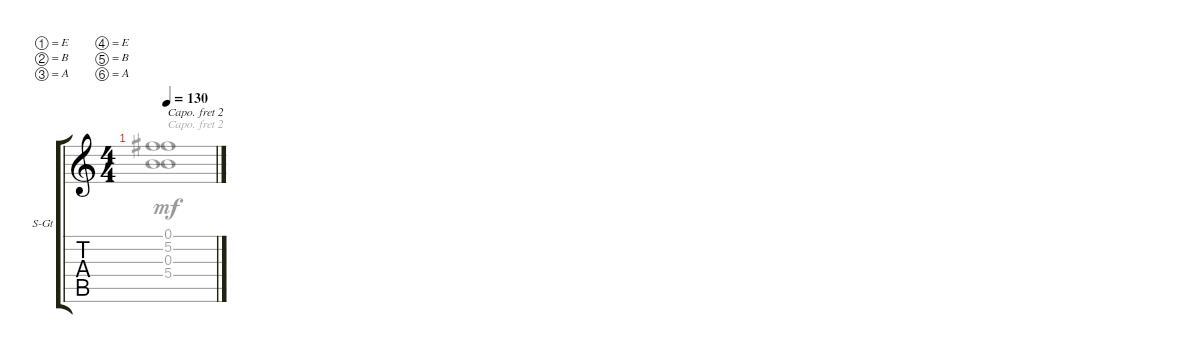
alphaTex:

\defaultSystemsLayout 4
\bracketExtendMode groupsimilarinstruments
\firstSystemTrackNameOrientation horizontal
\otherSystemsTrackNameOrientation horizontal
\track ("Steel Guitar" "S-Gt") {instrument acousticguitarsteel}
\staff {score tabs}
\capo 2
\tuning (E4 B3 A3 E3 B2 A1)
\voice
\ts (4 4)
\tempo 130
\clef g2
\ks c
\voice
\clef g2
\ks c
(0.1 5.2 0.3 5.4).1{dy mf}
